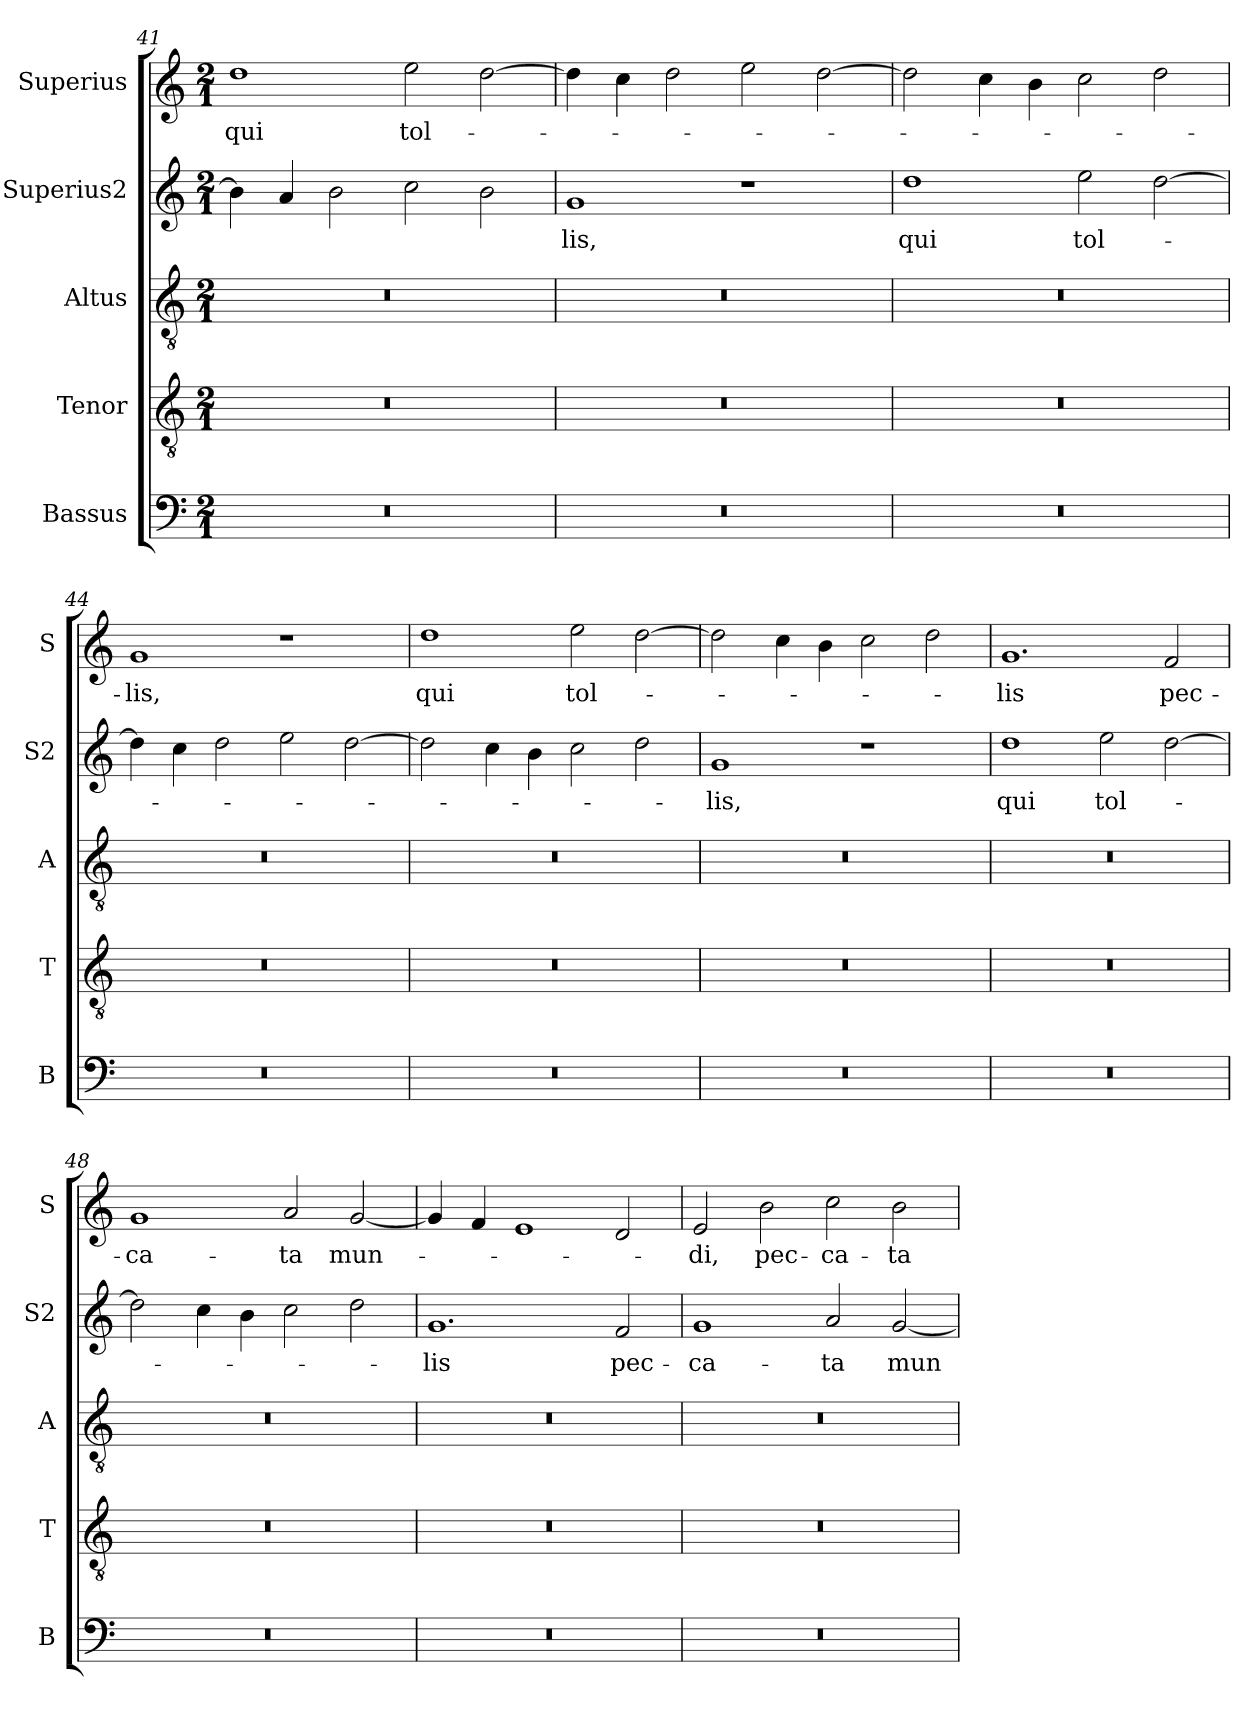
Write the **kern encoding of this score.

**kern	**kern	**kern	**kern	**text	**kern	**text
*part5	*part4	*part3	*part2	*part2	*part1	*part1
*staff5	*staff4	*staff3	*staff2	*staff2	*staff1	*staff1
*I"Bassus	*I"Tenor	*I"Altus	*I"Superius2	*	*I"Superius	*
*I'B	*I'T	*I'A	*I'S2	*	*I'S	*
*clefF4	*clefGv2	*clefGv2	*clefG2	*	*clefG2	*
*k[]	*k[]	*k[]	*k[]	*	*k[]	*
*M2/1	*M2/1	*M2/1	*M2/1	*	*M2/1	*
=41	=41	=41	=41	=41	=41	=41
0r	0r	0r	4b\]	.	1dd	qui
.	.	.	4a/	.	.	.
.	.	.	2b\	.	.	.
.	.	.	2cc\	.	2ee\	tol-
.	.	.	2b\	.	[2dd\	.
=42	=42	=42	=42	=42	=42	=42
0r	0r	0r	1g	-lis,	4dd\]	.
.	.	.	.	.	4cc\	.
.	.	.	.	.	2dd\	.
.	.	.	1r	.	2ee\	.
.	.	.	.	.	[2dd\	.
=43	=43	=43	=43	=43	=43	=43
0r	0r	0r	1dd	qui	2dd\]	.
.	.	.	.	.	4cc\	.
.	.	.	.	.	4b\	.
.	.	.	2ee\	tol-	2cc\	.
.	.	.	[2dd\	.	2dd\	.
=44	=44	=44	=44	=44	=44	=44
0r	0r	0r	4dd\]	.	1g	-lis,
.	.	.	4cc\	.	.	.
.	.	.	2dd\	.	.	.
.	.	.	2ee\	.	1r	.
.	.	.	[2dd\	.	.	.
=45	=45	=45	=45	=45	=45	=45
0r	0r	0r	2dd\]	.	1dd	qui
.	.	.	4cc\	.	.	.
.	.	.	4b\	.	.	.
.	.	.	2cc\	.	2ee\	tol-
.	.	.	2dd\	.	[2dd\	.
=46	=46	=46	=46	=46	=46	=46
0r	0r	0r	1g	-lis,	2dd\]	.
.	.	.	.	.	4cc\	.
.	.	.	.	.	4b\	.
.	.	.	1r	.	2cc\	.
.	.	.	.	.	2dd\	.
=47	=47	=47	=47	=47	=47	=47
0r	0r	0r	1dd	qui	1.g	lis
.	.	.	2ee\	tol-	.	.
.	.	.	[2dd\	.	2f/	pec-
=48	=48	=48	=48	=48	=48	=48
0r	0r	0r	2dd\]	.	1g	-ca-
.	.	.	4cc\	.	.	.
.	.	.	4b\	.	.	.
.	.	.	2cc\	.	2a/	-ta
.	.	.	2dd\	.	[2g/	mun-
=49	=49	=49	=49	=49	=49	=49
0r	0r	0r	1.g	lis	4g/]	.
.	.	.	.	.	4f/	.
.	.	.	.	.	1e	.
.	.	.	2f/	pec-	2d/	.
=50	=50	=50	=50	=50	=50	=50
0r	0r	0r	1g	-ca-	2e/	-di,
.	.	.	.	.	2b\	pec-
.	.	.	2a/	-ta	2cc\	-ca-
.	.	.	[2g/	mun-	2b\	-ta
=	=	=	=	=	=	=
*-	*-	*-	*-	*-	*-	*-
